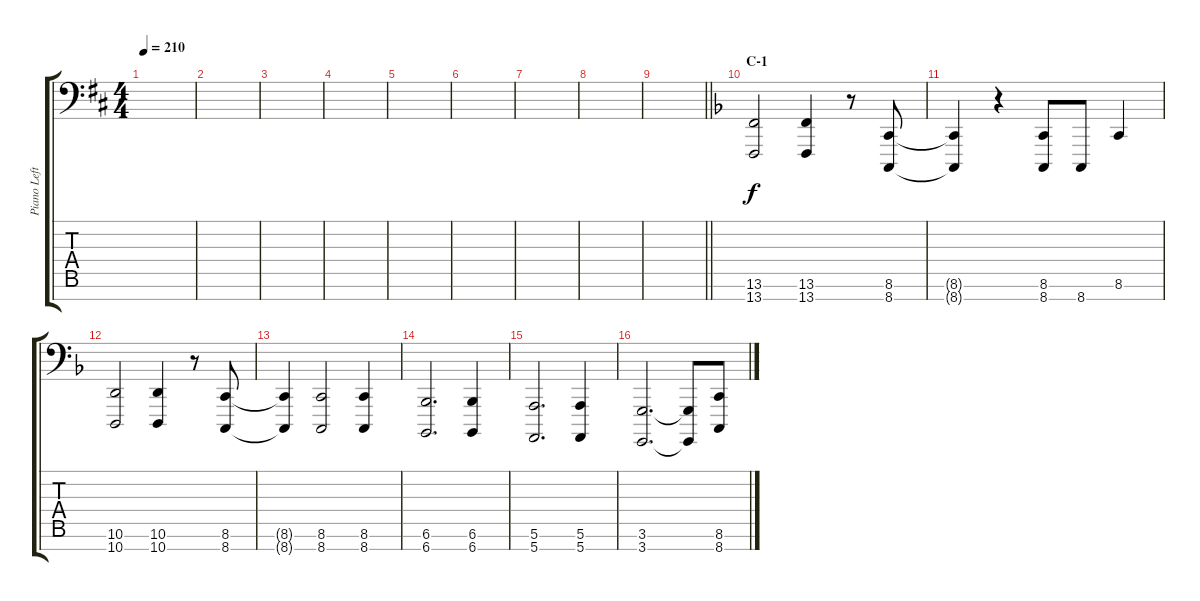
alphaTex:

\track ("Piano Left (Kotobuki Tsumugi)" "Piano Left") {instrument acousticgrandpiano}
\staff {score tabs}
\tuning (E4 B3 G3 D3 A2 E1 E0) {hide}
\ts (4 4)
\tempo 210
\clef f4
\ks d
|
|
|
|
|
|
|
|
\barLineRight lightlight
|
\section ("" "C-1")
\ks f
(13.6 13.7).2 (13.6 13.7).4 r.8 (8.6 8.7).8 |
(8.6{t} 8.7{t}).4 r.4 (8.6 8.7).8 8.7.8 8.6.4 |
(10.6 10.7).2 (10.6 10.7).4 r.8 (8.6 8.7).8 |
(8.6{t} 8.7{t}).4 (8.6 8.7).2 (8.6 8.7).4 |
(6.6 6.7).2{d} (6.6 6.7).4 |
(5.6 5.7).2{d} (5.6 5.7).4 |
(3.6 3.7).2{d} (3.6{t} 3.7{t}).8 (8.6 8.7).8
